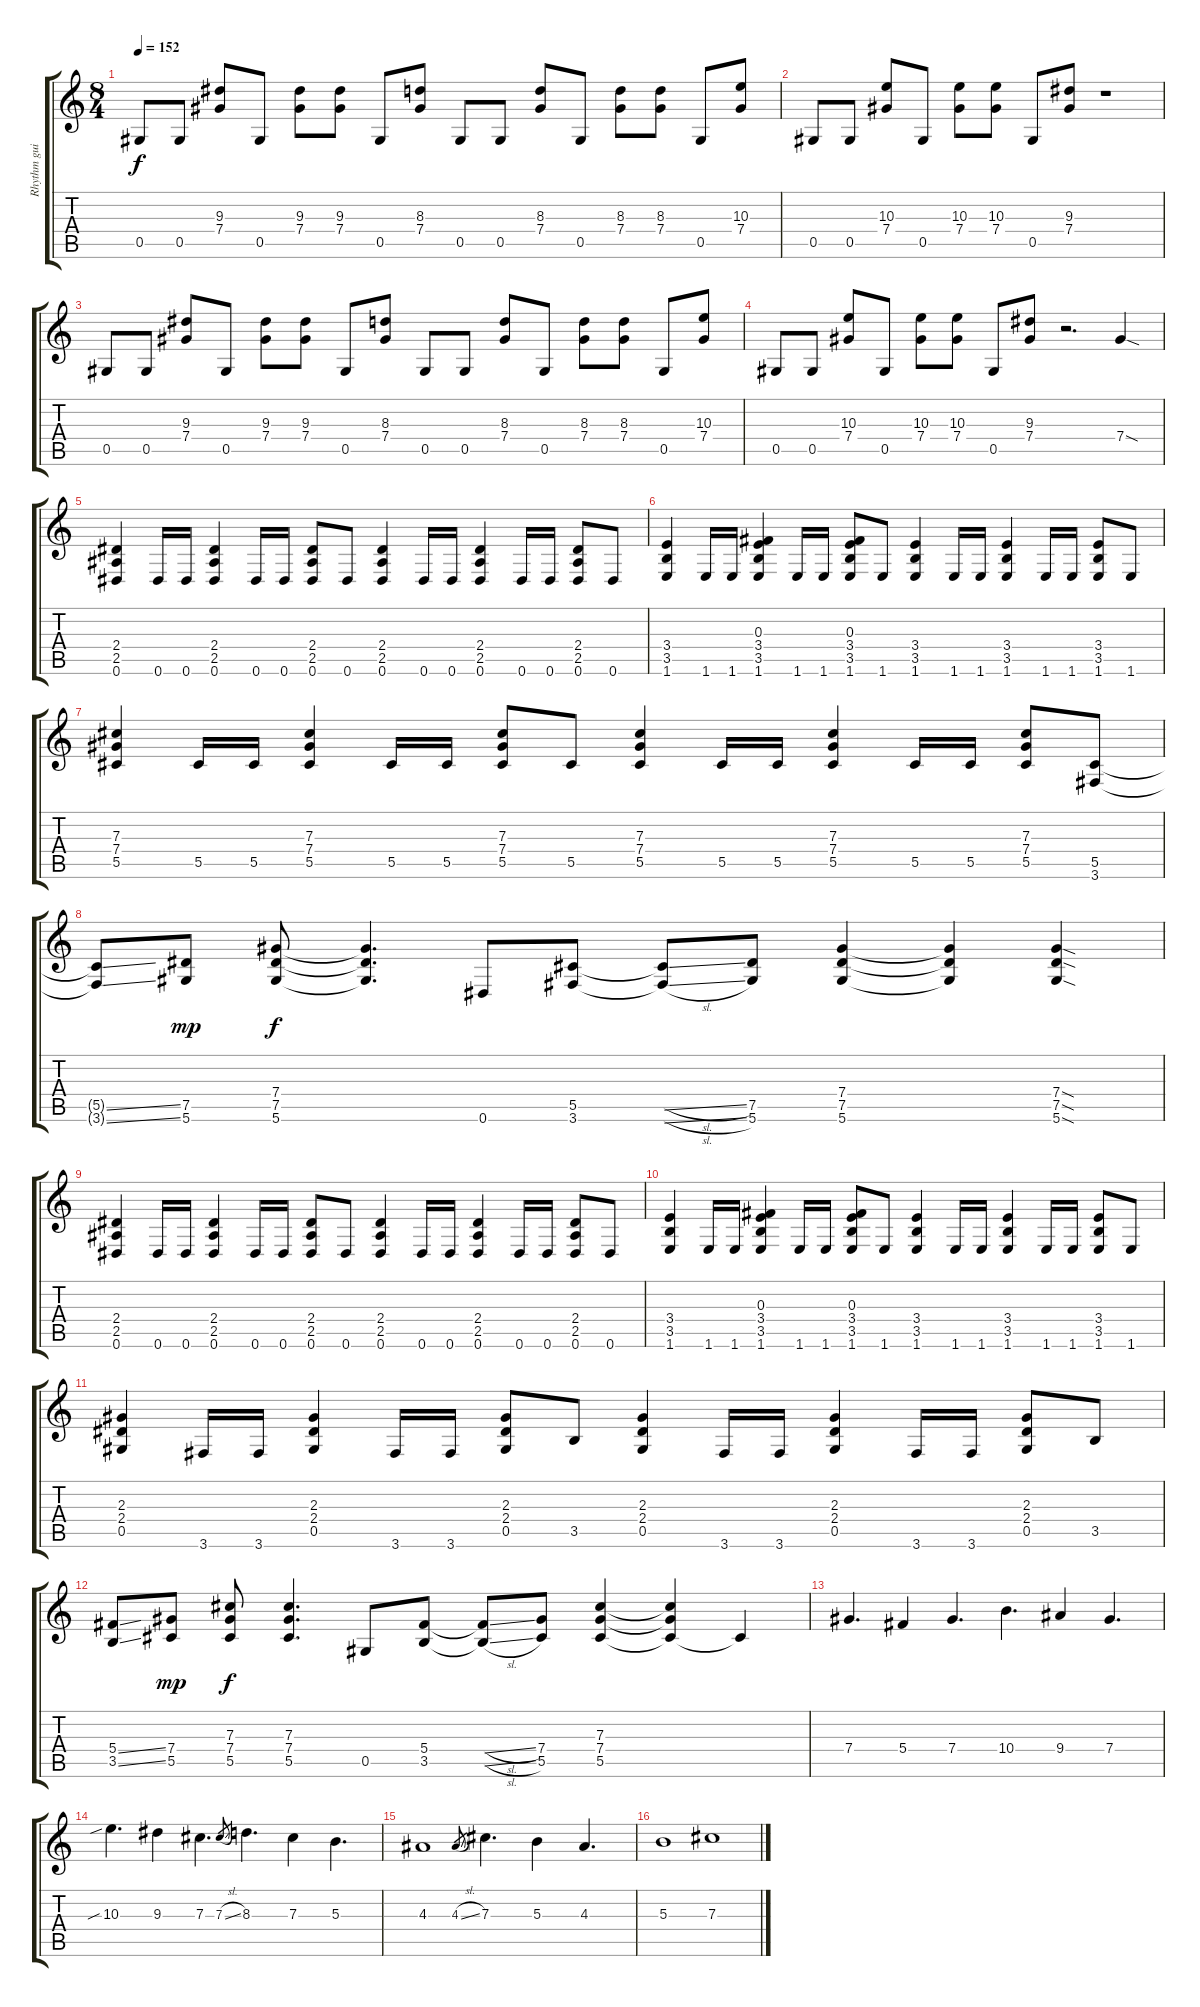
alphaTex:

\track ("Rhythm guitar" "Rhythm gui") {instrument distortionguitar}
\staff {score tabs}
\tuning (Eb4 Bb3 Gb3 Db3 Ab2 Eb2) {hide}
\ts (8 4)
\tempo 152
\clef g2
\ks c
0.5.8{dy f volume 13} 0.5.8 (9.3 7.4).8 0.5.8 (9.3 7.4).8 (9.3 7.4).8 0.5.8 (8.3 7.4).8 0.5.8 0.5.8 (8.3 7.4).8 0.5.8 (8.3 7.4).8 (8.3 7.4).8 0.5.8 (10.3 7.4).8 |
0.5.8{volume 13} 0.5.8 (10.3 7.4).8 0.5.8 (10.3 7.4).8 (10.3 7.4).8 0.5.8 (9.3 7.4).8 r.1 |
0.5.8{volume 13} 0.5.8 (9.3 7.4).8 0.5.8 (9.3 7.4).8 (9.3 7.4).8 0.5.8 (8.3 7.4).8 0.5.8 0.5.8 (8.3 7.4).8 0.5.8 (8.3 7.4).8 (8.3 7.4).8 0.5.8 (10.3 7.4).8 |
0.5.8{volume 13} 0.5.8 (10.3 7.4).8 0.5.8 (10.3 7.4).8 (10.3 7.4).8 0.5.8 (9.3 7.4).8 r.2{d} 7.4{sod}.4 |
(2.4 2.5 0.6).4 0.6.16 0.6.16 (2.4 2.5 0.6).4 0.6.16 0.6.16 (2.4 2.5 0.6).8 0.6.8 (2.4 2.5 0.6).4 0.6.16 0.6.16 (2.4 2.5 0.6).4 0.6.16 0.6.16 (2.4 2.5 0.6).8 0.6.8 |
(3.4 3.5 1.6).4 1.6.16 1.6.16 (0.3 3.4 3.5 1.6).4 1.6.16 1.6.16 (0.3 3.4 3.5 1.6).8 1.6.8 (3.4 3.5 1.6).4 1.6.16 1.6.16 (3.4 3.5 1.6).4 1.6.16 1.6.16 (3.4 3.5 1.6).8 1.6.8 |
(7.3 7.4 5.5).4 5.5.16 5.5.16 (7.3 7.4 5.5).4 5.5.16 5.5.16 (7.3 7.4 5.5).8 5.5.8 (7.3 7.4 5.5).4 5.5.16 5.5.16 (7.3 7.4 5.5).4 5.5.16 5.5.16 (7.3 7.4 5.5).8 (5.5 3.6).8 |
(5.5{ss t} 3.6{ss t}).8 (7.5 5.6).8{dy mp} (7.4 7.5 5.6).8{dy f} (7.4{t} 7.5{t} 5.6{t}).4{d} 0.6.8 (5.5 3.6).8 (5.5{sl t} 3.6{sl t}).8 (7.5 5.6).8 (7.4 7.5 5.6).4 (7.4{t} 7.5{t} 5.6{t}).4 (7.4{sod} 7.5{sod} 5.6{sod}).4 |
(2.4 2.5 0.6).4 0.6.16 0.6.16 (2.4 2.5 0.6).4 0.6.16 0.6.16 (2.4 2.5 0.6).8 0.6.8 (2.4 2.5 0.6).4 0.6.16 0.6.16 (2.4 2.5 0.6).4 0.6.16 0.6.16 (2.4 2.5 0.6).8 0.6.8 |
(3.4 3.5 1.6).4 1.6.16 1.6.16 (0.3 3.4 3.5 1.6).4 1.6.16 1.6.16 (0.3 3.4 3.5 1.6).8 1.6.8 (3.4 3.5 1.6).4 1.6.16 1.6.16 (3.4 3.5 1.6).4 1.6.16 1.6.16 (3.4 3.5 1.6).8 1.6.8 |
(2.3 2.4 0.5).4 3.6.16 3.6.16 (2.3 2.4 0.5).4 3.6.16 3.6.16 (2.3 2.4 0.5).8 3.5.8 (2.3 2.4 0.5).4 3.6.16 3.6.16 (2.3 2.4 0.5).4 3.6.16 3.6.16 (2.3 2.4 0.5).8 3.5.8 |
(5.4{ss} 3.5{ss}).8 (7.4 5.5).8{dy mp} (7.3 7.4 5.5).8{dy f} (7.3 7.4 5.5).4{d} 0.5.8 (5.4 3.5).8 (5.4{sl t} 3.5{sl t}).8 (7.4 5.5).8 (7.3 7.4 5.5).4 (7.3{t} 7.4{t} 5.5{t}).4 5.5{t}.4 |
7.4.4{d volume 13} 5.4.4 7.4.4{d} 10.4.4{d} 9.4.4 7.4.4{d} |
10.3{sib}.4{d volume 13} 9.3.4 7.3.4{d} 7.3{sl}.8{gr} 8.3.4{d} 7.3.4 5.3.4{d} |
4.3.1{volume 13} 4.3{sl}.8{gr} 7.3.4{d volume 13} 5.3.4 4.3.4{d} |
5.3.1{volume 13} 7.3.1
